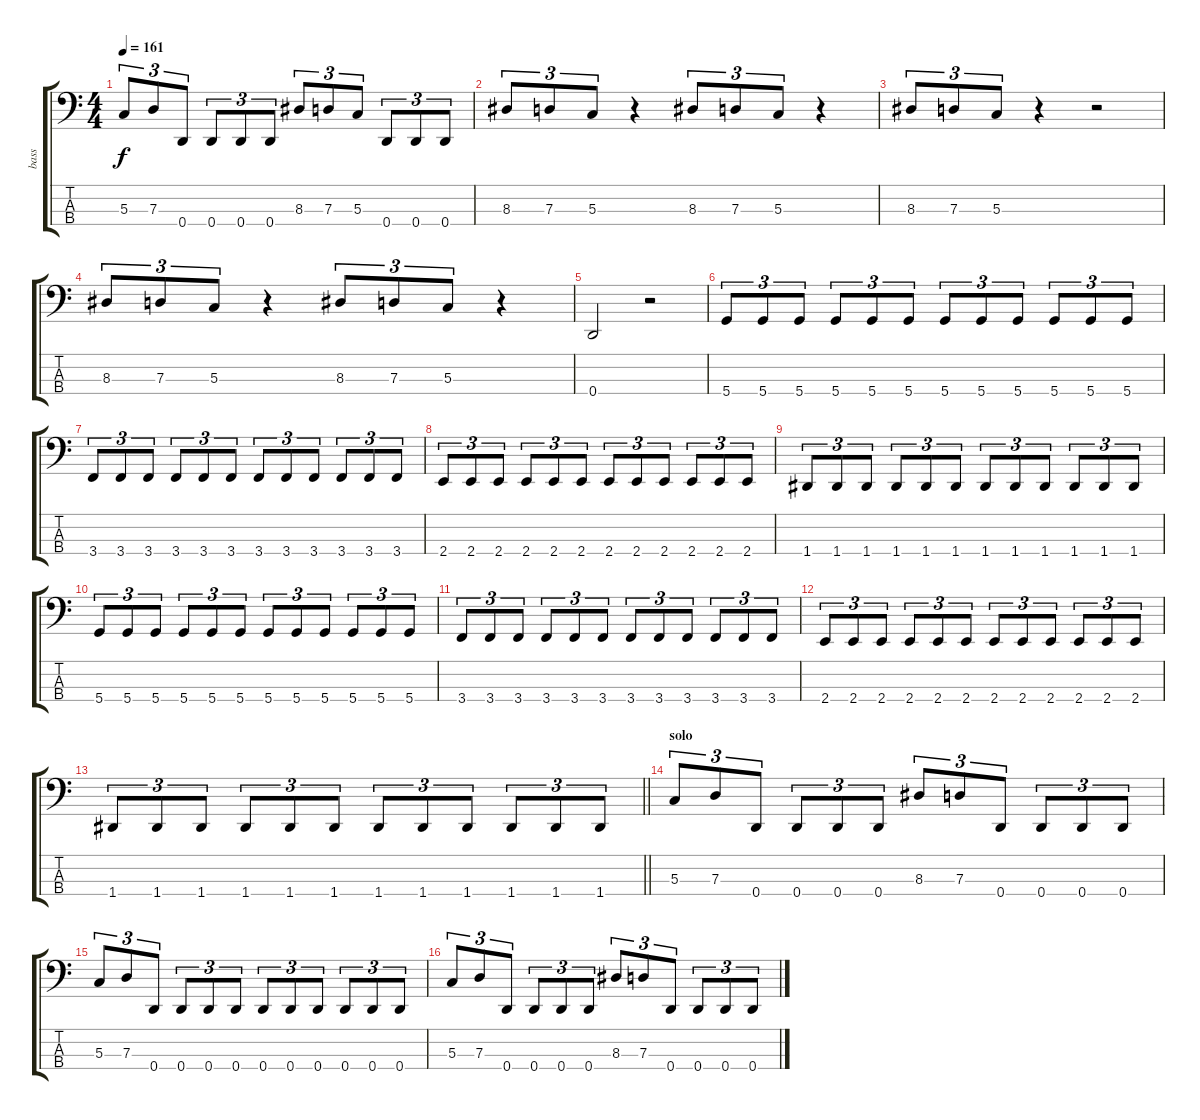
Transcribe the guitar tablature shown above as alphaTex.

\track ("bass" "bass") {instrument electricbasspick}
\staff {score tabs}
\tuning (F2 C2 G1 D1) {hide}
\ts (4 4)
\tempo 161
\clef f4
\ks c
5.3.8{tu (3 2) dy f} 7.3.8{tu (3 2)} 0.4.8{tu (3 2)} 0.4.8{tu (3 2)} 0.4.8{tu (3 2)} 0.4.8{tu (3 2)} 8.3.8{tu (3 2)} 7.3.8{tu (3 2)} 5.3.8{tu (3 2)} 0.4.8{tu (3 2)} 0.4.8{tu (3 2)} 0.4.8{tu (3 2)} |
8.3.8{tu (3 2)} 7.3.8{tu (3 2)} 5.3.8{tu (3 2)} r.4 8.3.8{tu (3 2)} 7.3.8{tu (3 2)} 5.3.8{tu (3 2)} r.4 |
8.3.8{tu (3 2)} 7.3.8{tu (3 2)} 5.3.8{tu (3 2)} r.4 r.2 |
8.3.8{tu (3 2)} 7.3.8{tu (3 2)} 5.3.8{tu (3 2)} r.4 8.3.8{tu (3 2)} 7.3.8{tu (3 2)} 5.3.8{tu (3 2)} r.4 |
0.4.2 r.2 |
5.4.8{tu (3 2)} 5.4.8{tu (3 2)} 5.4.8{tu (3 2)} 5.4.8{tu (3 2)} 5.4.8{tu (3 2)} 5.4.8{tu (3 2)} 5.4.8{tu (3 2)} 5.4.8{tu (3 2)} 5.4.8{tu (3 2)} 5.4.8{tu (3 2)} 5.4.8{tu (3 2)} 5.4.8{tu (3 2)} |
3.4.8{tu (3 2)} 3.4.8{tu (3 2)} 3.4.8{tu (3 2)} 3.4.8{tu (3 2)} 3.4.8{tu (3 2)} 3.4.8{tu (3 2)} 3.4.8{tu (3 2)} 3.4.8{tu (3 2)} 3.4.8{tu (3 2)} 3.4.8{tu (3 2)} 3.4.8{tu (3 2)} 3.4.8{tu (3 2)} |
2.4.8{tu (3 2)} 2.4.8{tu (3 2)} 2.4.8{tu (3 2)} 2.4.8{tu (3 2)} 2.4.8{tu (3 2)} 2.4.8{tu (3 2)} 2.4.8{tu (3 2)} 2.4.8{tu (3 2)} 2.4.8{tu (3 2)} 2.4.8{tu (3 2)} 2.4.8{tu (3 2)} 2.4.8{tu (3 2)} |
1.4.8{tu (3 2)} 1.4.8{tu (3 2)} 1.4.8{tu (3 2)} 1.4.8{tu (3 2)} 1.4.8{tu (3 2)} 1.4.8{tu (3 2)} 1.4.8{tu (3 2)} 1.4.8{tu (3 2)} 1.4.8{tu (3 2)} 1.4.8{tu (3 2)} 1.4.8{tu (3 2)} 1.4.8{tu (3 2)} |
5.4.8{tu (3 2)} 5.4.8{tu (3 2)} 5.4.8{tu (3 2)} 5.4.8{tu (3 2)} 5.4.8{tu (3 2)} 5.4.8{tu (3 2)} 5.4.8{tu (3 2)} 5.4.8{tu (3 2)} 5.4.8{tu (3 2)} 5.4.8{tu (3 2)} 5.4.8{tu (3 2)} 5.4.8{tu (3 2)} |
3.4.8{tu (3 2)} 3.4.8{tu (3 2)} 3.4.8{tu (3 2)} 3.4.8{tu (3 2)} 3.4.8{tu (3 2)} 3.4.8{tu (3 2)} 3.4.8{tu (3 2)} 3.4.8{tu (3 2)} 3.4.8{tu (3 2)} 3.4.8{tu (3 2)} 3.4.8{tu (3 2)} 3.4.8{tu (3 2)} |
2.4.8{tu (3 2)} 2.4.8{tu (3 2)} 2.4.8{tu (3 2)} 2.4.8{tu (3 2)} 2.4.8{tu (3 2)} 2.4.8{tu (3 2)} 2.4.8{tu (3 2)} 2.4.8{tu (3 2)} 2.4.8{tu (3 2)} 2.4.8{tu (3 2)} 2.4.8{tu (3 2)} 2.4.8{tu (3 2)} |
\barLineRight lightlight
1.4.8{tu (3 2)} 1.4.8{tu (3 2)} 1.4.8{tu (3 2)} 1.4.8{tu (3 2)} 1.4.8{tu (3 2)} 1.4.8{tu (3 2)} 1.4.8{tu (3 2)} 1.4.8{tu (3 2)} 1.4.8{tu (3 2)} 1.4.8{tu (3 2)} 1.4.8{tu (3 2)} 1.4.8{tu (3 2)} |
\section ("" "solo")
5.3.8{tu (3 2)} 7.3.8{tu (3 2)} 0.4.8{tu (3 2)} 0.4.8{tu (3 2)} 0.4.8{tu (3 2)} 0.4.8{tu (3 2)} 8.3.8{tu (3 2)} 7.3.8{tu (3 2)} 0.4.8{tu (3 2)} 0.4.8{tu (3 2)} 0.4.8{tu (3 2)} 0.4.8{tu (3 2)} |
5.3.8{tu (3 2)} 7.3.8{tu (3 2)} 0.4.8{tu (3 2)} 0.4.8{tu (3 2)} 0.4.8{tu (3 2)} 0.4.8{tu (3 2)} 0.4.8{tu (3 2)} 0.4.8{tu (3 2)} 0.4.8{tu (3 2)} 0.4.8{tu (3 2)} 0.4.8{tu (3 2)} 0.4.8{tu (3 2)} |
5.3.8{tu (3 2)} 7.3.8{tu (3 2)} 0.4.8{tu (3 2)} 0.4.8{tu (3 2)} 0.4.8{tu (3 2)} 0.4.8{tu (3 2)} 8.3.8{tu (3 2)} 7.3.8{tu (3 2)} 0.4.8{tu (3 2)} 0.4.8{tu (3 2)} 0.4.8{tu (3 2)} 0.4.8{tu (3 2)}
